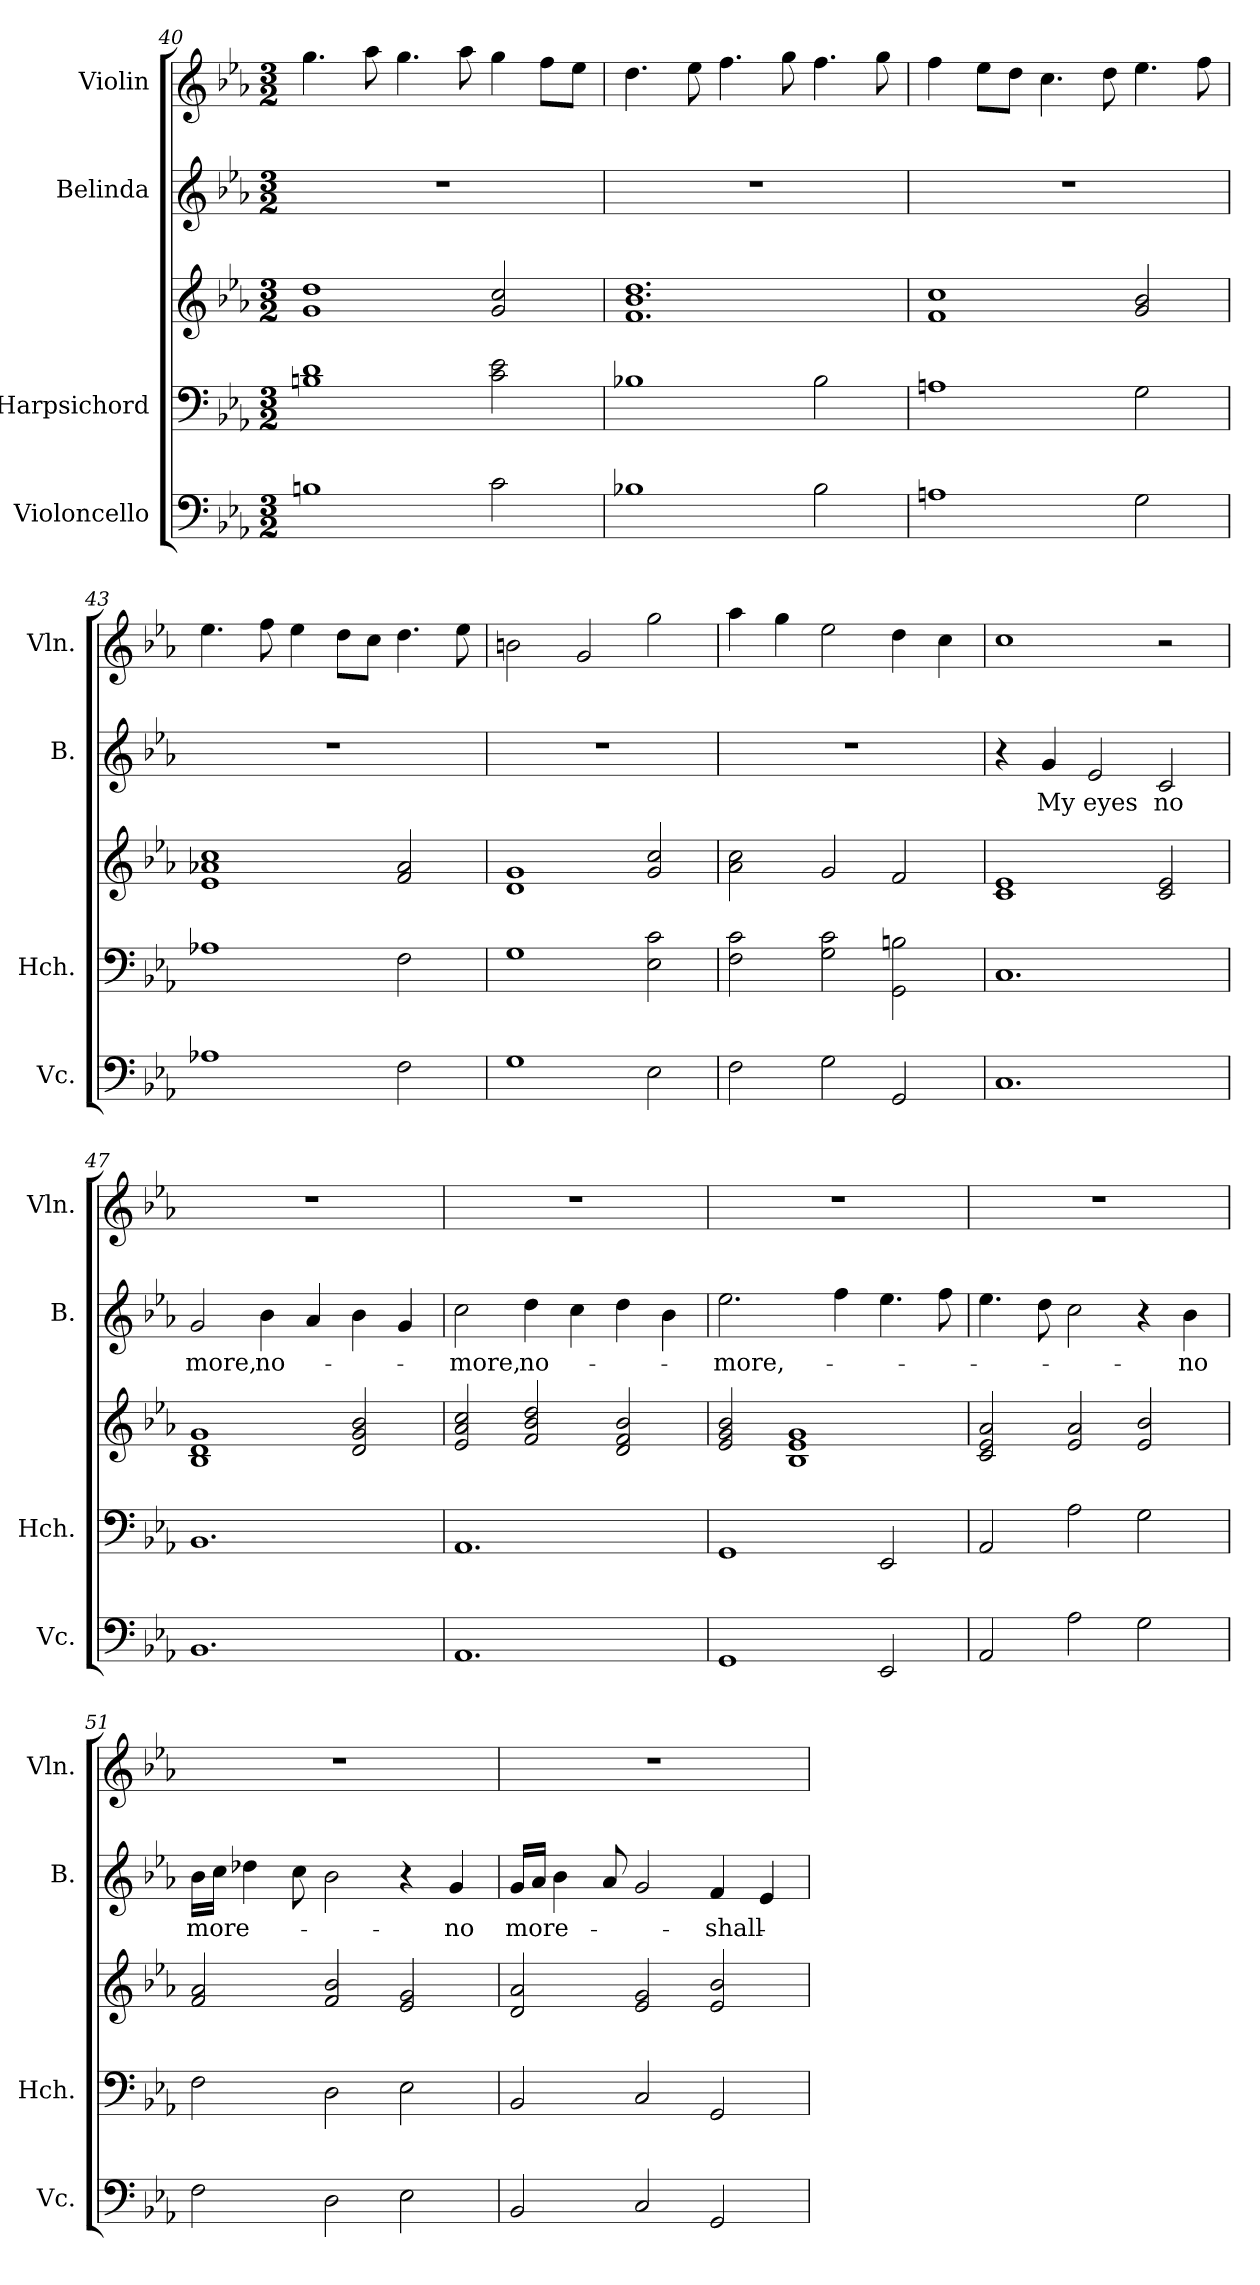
**kern	**kern	**kern	**kern	**text	**kern
*part4	*part3	*part3	*part2	*part2	*part1
*staff5	*staff4	*staff3	*staff2	*staff2	*staff1
*I"Violoncello	*I"Harpsichord	*	*I"Belinda	*	*I"Violin
*I'Vc.	*I'Hch.	*	*I'B.	*	*I'Vln.
*clefF4	*clefF4	*clefG2	*clefG2	*	*clefG2
*k[b-e-a-]	*k[b-e-a-]	*k[b-e-a-]	*k[b-e-a-]	*	*k[b-e-a-]
*M3/2	*M3/2	*M3/2	*M3/2	*	*M3/2
=40	=40	=40	=40	=40	=40
1Bn	1Bn 1d	1g 1dd	1.r	.	4.gg\
.	.	.	.	.	8aa-\
.	.	.	.	.	4.gg\
.	.	.	.	.	8aa-\
2c\	2c\ 2e-\	2g/ 2cc/	.	.	4gg\
.	.	.	.	.	8ff\L
.	.	.	.	.	8ee-\J
!!LO:PB:g=z
=41	=41	=41	=41	=41	=41
1B-X	1B-X	1.f 1.b- 1.dd	1.r	.	4.dd\
.	.	.	.	.	8ee-\
.	.	.	.	.	4.ff\
.	.	.	.	.	8gg\
2B-\	2B-\	.	.	.	4.ff\
.	.	.	.	.	8gg\
=42	=42	=42	=42	=42	=42
1An	1An	1f 1cc	1.r	.	4ff\
.	.	.	.	.	8ee-\L
.	.	.	.	.	8dd\J
.	.	.	.	.	4.cc\
.	.	.	.	.	8dd\
2G\	2G\	2g/ 2b-/	.	.	4.ee-\
.	.	.	.	.	8ff\
=43	=43	=43	=43	=43	=43
1A-X	1A-X	1e- 1a-X 1cc	1.r	.	4.ee-\
.	.	.	.	.	8ff\
.	.	.	.	.	4ee-\
.	.	.	.	.	8dd\L
.	.	.	.	.	8cc\J
2F\	2F\	2f/ 2a-/	.	.	4.dd\
.	.	.	.	.	8ee-\
=44	=44	=44	=44	=44	=44
1G	1G	1d 1g	1.r	.	2bn\
.	.	.	.	.	2g/
2E-\	2E-\ 2c\	2g/ 2cc/	.	.	2gg\
=45	=45	=45	=45	=45	=45
2F\	2F\ 2c\	2a-\ 2cc\	1.r	.	4aa-\
.	.	.	.	.	4gg\
2G\	2G\ 2c\	2g/	.	.	2ee-\
2GG/	2GG\ 2Bn\	2f/	.	.	4dd\
.	.	.	.	.	4cc\
!!LO:LB:g=z
=46	=46	=46	=46	=46	=46
1.C	1.C	1c 1e-	4r	.	1cc
!	!	!	!	!LO:LY:b	!
.	.	.	4g/	My	.
!	!	!	!	!LO:LY:b	!
.	.	.	2e-/	eyes	.
!	!	!	!	!LO:LY:b	!
.	.	2c/ 2e-/	2c/	no	2r
=47	=47	=47	=47	=47	=47
!	!	!	!	!LO:LY:b	!
1.BB-	1.BB-	1B- 1d 1g	2g/	more,	1.r
!	!	!	!	!LO:LY:b	!
.	.	.	4b-\	no-	.
.	.	.	4a-/	.	.
.	.	2d/ 2g/ 2b-/	4b-\	.	.
.	.	.	4g/	.	.
=48	=48	=48	=48	=48	=48
!	!	!	!	!LO:LY:b	!
1.AA-	1.AA-	2e-/ 2a-/ 2cc/	2cc\	-more,	1.r
!	!	!	!	!LO:LY:b	!
.	.	2f/ 2b-/ 2dd/	4dd\	no-	.
.	.	.	4cc\	.	.
.	.	2d/ 2f/ 2b-/	4dd\	.	.
.	.	.	4b-\	.	.
=49	=49	=49	=49	=49	=49
!	!	!	!	!LO:LY:b	!
1GG	1GG	2e-/ 2g/ 2b-/	2.ee-\	-more,-	1.r
.	.	1B- 1e- 1g	.	.	.
.	.	.	4ff\	.	.
2EE-/	2EE-/	.	4.ee-\	.	.
.	.	.	8ff\	.	.
=50	=50	=50	=50	=50	=50
2AA-/	2AA-/	2c/ 2e-/ 2a-/	4.ee-\	.	1.r
.	.	.	8dd\	.	.
2A-\	2A-\	2e-/ 2a-/	2cc\	.	.
2G\	2G\	2e-/ 2b-/	4r	.	.
!	!	!	!	!LO:LY:b	!
.	.	.	4b-\	-no	.
!!LO:PB:g=z
=51	=51	=51	=51	=51	=51
!	!	!	!	!LO:LY:b	!
2F\	2F\	2f/ 2a-/	16b-\LL	more-	1.r
.	.	.	16cc\JJ	.	.
.	.	.	4dd-X\	.	.
.	.	.	8cc\	.	.
2D\	2D\	2f/ 2b-/	2b-\	.	.
2E-\	2E-\	2e-/ 2g/	4r	.	.
!	!	!	!	!LO:LY:b	!
.	.	.	4g/	-no	.
=52	=52	=52	=52	=52	=52
!	!	!	!	!LO:LY:b	!
2BB-/	2BB-/	2d/ 2a-/	16g/LL	more-	1.r
.	.	.	16a-/JJ	.	.
.	.	.	4b-\	.	.
.	.	.	8a-/	.	.
2C/	2C/	2e-/ 2g/	2g/	.	.
!	!	!	!	!LO:LY:b	!
2GG/	2GG/	2e-/ 2b-/	4f/	-shall-	.
.	.	.	4e-/	.	.
=	=	=	=	=	=
*-	*-	*-	*-	*-	*-
